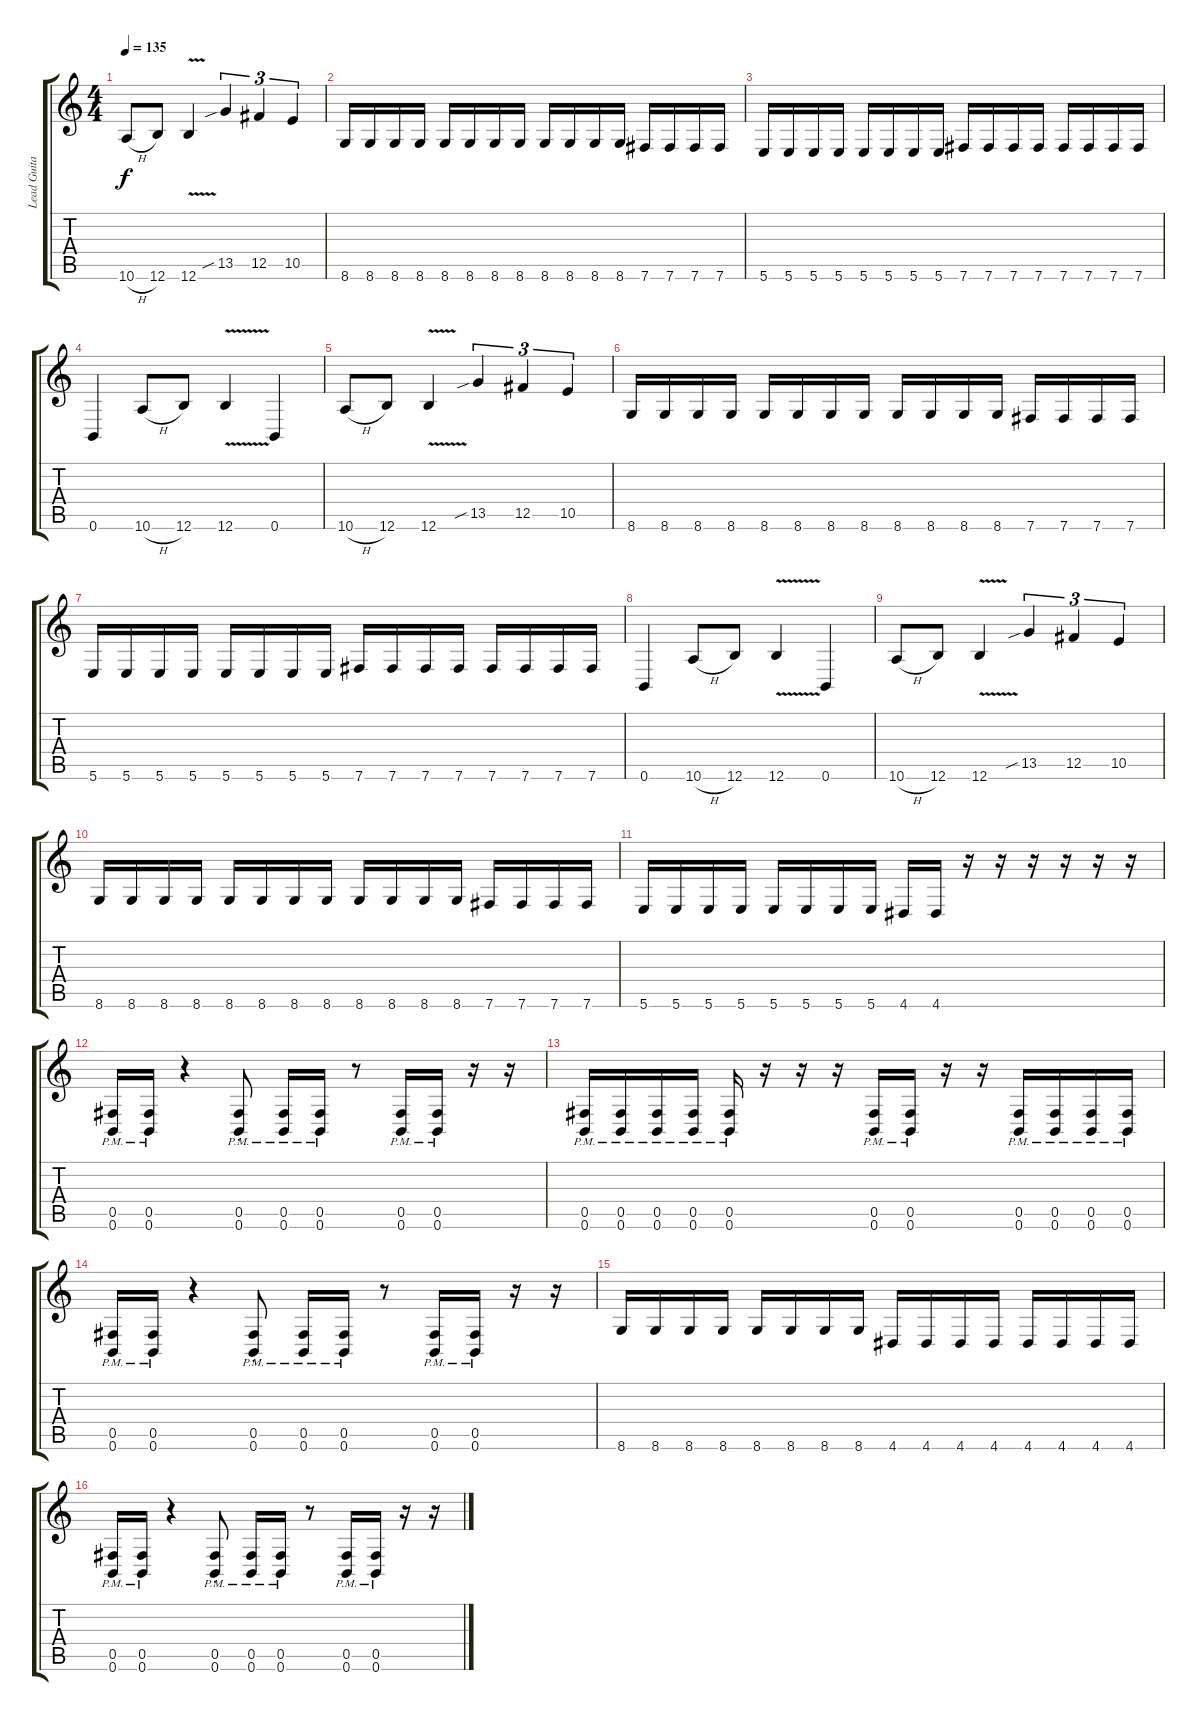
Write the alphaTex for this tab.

\track ("Lead Guitar (Chris)" "Lead Guita") {instrument distortionguitar}
\staff {score tabs}
\tuning (Db4 Ab3 E3 B2 Gb2 B1) {hide}
\ts (4 4)
\tempo 135
\clef g2
\ks c
10.6{h}.8{dy f} 12.6.8 12.6{v}.4 13.5{sib}.4{tu (3 2)} 12.5.4{tu (3 2)} 10.5.4{tu (3 2)} |
8.6.16 8.6.16 8.6.16 8.6.16 8.6.16 8.6.16 8.6.16 8.6.16 8.6.16 8.6.16 8.6.16 8.6.16 7.6.16 7.6.16 7.6.16 7.6.16 |
5.6.16 5.6.16 5.6.16 5.6.16 5.6.16 5.6.16 5.6.16 5.6.16 7.6.16 7.6.16 7.6.16 7.6.16 7.6.16 7.6.16 7.6.16 7.6.16 |
0.6.4 10.6{h}.8 12.6.8 12.6{v}.4 0.6.4 |
10.6{h}.8 12.6.8 12.6{v}.4 13.5{sib}.4{tu (3 2)} 12.5.4{tu (3 2)} 10.5.4{tu (3 2)} |
8.6.16 8.6.16 8.6.16 8.6.16 8.6.16 8.6.16 8.6.16 8.6.16 8.6.16 8.6.16 8.6.16 8.6.16 7.6.16 7.6.16 7.6.16 7.6.16 |
5.6.16 5.6.16 5.6.16 5.6.16 5.6.16 5.6.16 5.6.16 5.6.16 7.6.16 7.6.16 7.6.16 7.6.16 7.6.16 7.6.16 7.6.16 7.6.16 |
0.6.4 10.6{h}.8 12.6.8 12.6{v}.4 0.6.4 |
10.6{h}.8 12.6.8 12.6{v}.4 13.5{sib}.4{tu (3 2)} 12.5.4{tu (3 2)} 10.5.4{tu (3 2)} |
8.6.16 8.6.16 8.6.16 8.6.16 8.6.16 8.6.16 8.6.16 8.6.16 8.6.16 8.6.16 8.6.16 8.6.16 7.6.16 7.6.16 7.6.16 7.6.16 |
5.6.16 5.6.16 5.6.16 5.6.16 5.6.16 5.6.16 5.6.16 5.6.16 4.6.16 4.6.16 r.16 r.16 r.16 r.16 r.16 r.16 |
(0.5{pm} 0.6{pm}).16 (0.5{pm} 0.6{pm}).16 r.4 (0.5{pm st} 0.6{pm st}).8 (0.5{pm} 0.6{pm}).16 (0.5{pm} 0.6{pm}).16 r.8 (0.5{pm} 0.6{pm}).16 (0.5{pm} 0.6{pm}).16 r.16 r.16 |
(0.5{pm} 0.6{pm}).16 (0.5{pm} 0.6{pm}).16 (0.5{pm} 0.6{pm}).16 (0.5{pm} 0.6{pm}).16 (0.5{pm} 0.6{pm}).16 r.16 r.16 r.16 (0.5{pm} 0.6{pm}).16 (0.5{pm} 0.6{pm}).16 r.16 r.16 (0.5{pm} 0.6{pm}).16 (0.5{pm} 0.6{pm}).16 (0.5{pm} 0.6{pm}).16 (0.5{pm} 0.6{pm}).16 |
(0.5{pm} 0.6{pm}).16 (0.5{pm} 0.6{pm}).16 r.4 (0.5{pm st} 0.6{pm st}).8 (0.5{pm} 0.6{pm}).16 (0.5{pm} 0.6{pm}).16 r.8 (0.5{pm} 0.6{pm}).16 (0.5{pm} 0.6{pm}).16 r.16 r.16 |
8.6.16 8.6.16 8.6.16 8.6.16 8.6.16 8.6.16 8.6.16 8.6.16 4.6.16 4.6.16 4.6.16 4.6.16 4.6.16 4.6.16 4.6.16 4.6.16 |
(0.5{pm} 0.6{pm}).16 (0.5{pm} 0.6{pm}).16 r.4 (0.5{pm st} 0.6{pm st}).8 (0.5{pm} 0.6{pm}).16 (0.5{pm} 0.6{pm}).16 r.8 (0.5{pm} 0.6{pm}).16 (0.5{pm} 0.6{pm}).16 r.16 r.16
